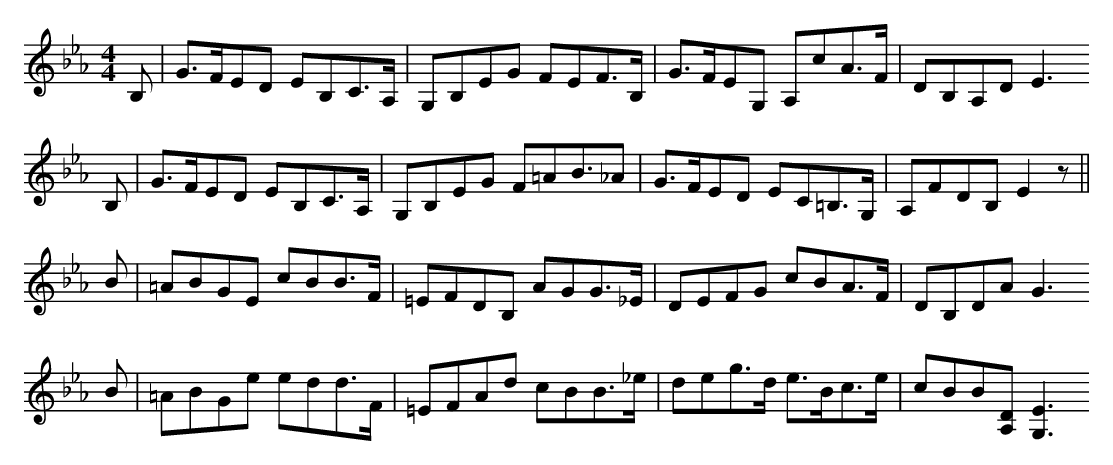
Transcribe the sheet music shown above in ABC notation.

X:1
M:4/4
K:Fdor
B,|G>FED EB,C>A,|G,B,EG FEF>B,|G>FEG, A,cA>F|DB,A,D E3
B,|G>FED EB,C>A,|G,B,EG F=AB>_A2|G>FED EC=B,>G,|A,FDB, E2 z||
B|=ABGE cBB>F|=EFDB, AGG>_E|DEFG cBA>F|DB,DA G3
B|=ABGe edd>F|=EFAd cBB>_e|deg>d e>Bc>e|cBB[A,D] [G,3E3||
